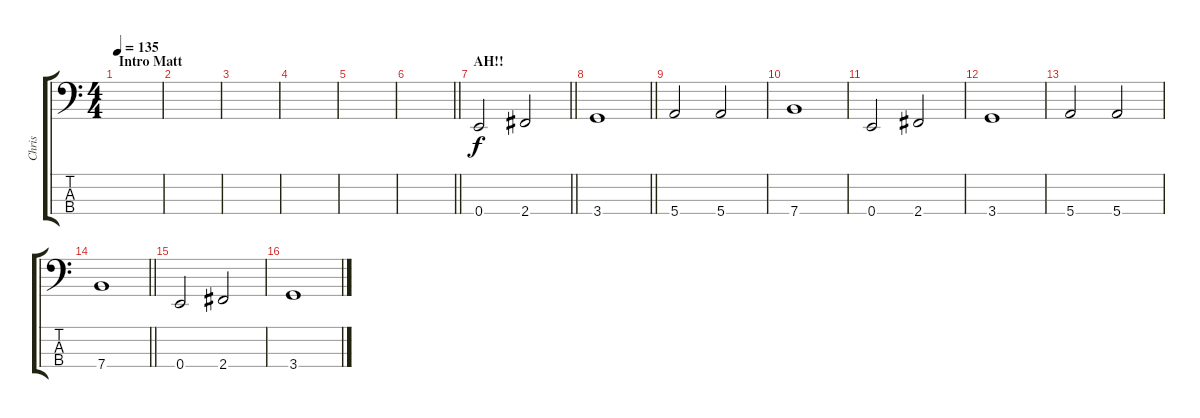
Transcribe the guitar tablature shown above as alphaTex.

\track ("Chris " "Chris ") {instrument electricbasspick}
\staff {score tabs}
\tuning (G2 D2 A1 E1) {hide}
\ts (4 4)
\section ("" "Intro Matt")
\tempo 135
\clef f4
\ks c
|
|
|
|
|
\barLineRight lightlight
|
\section ("" "AH!!")
\barLineRight lightlight
0.4.2 2.4.2 |
\section ("" "")
\barLineRight lightlight
3.4.1 |
\section ("" "")
5.4.2 5.4.2 |
7.4.1 |
0.4.2 2.4.2 |
3.4.1 |
5.4.2 5.4.2 |
\barLineRight lightlight
7.4.1 |
\section ("" "")
0.4.2 2.4.2 |
3.4.1
